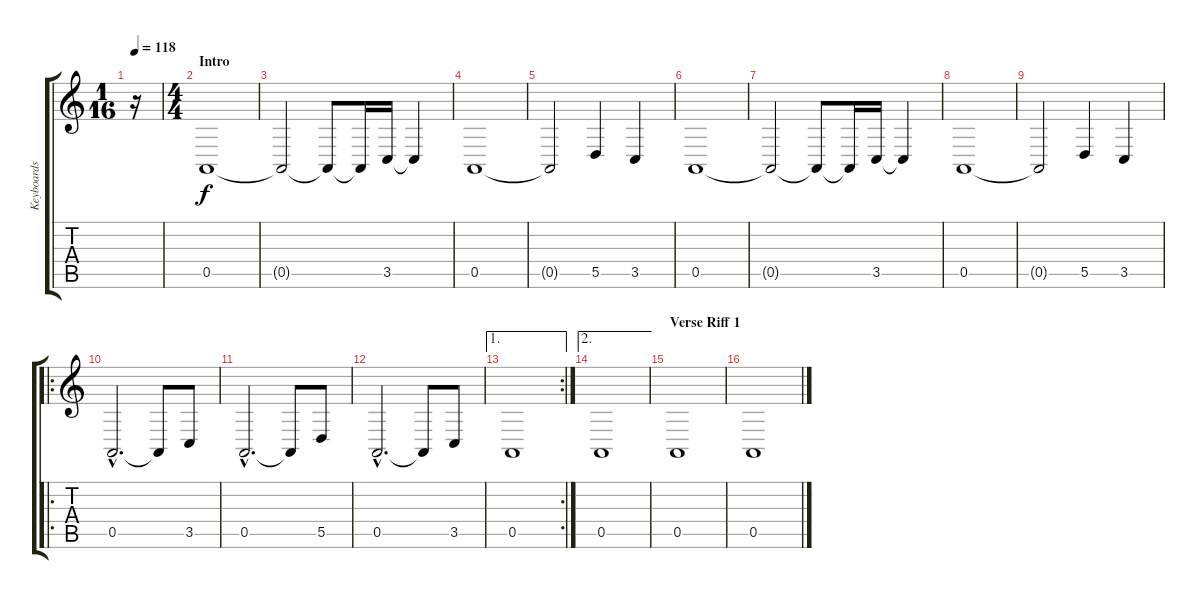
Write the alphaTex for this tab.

\track ("Keyboards" "Keyboards") {instrument stringensemble1}
\staff {score tabs}
\tuning (E4 B3 G3 D3 A2 E2) {hide}
\ts (1 16)
\tempo 118
\clef g2
\ks c
r.16{dy f instrument stringensemble1} |
\ts (4 4)
\section ("" "Intro")
0.5.1 |
0.5{t}.2 0.5{t}.8 0.5{t}.16 3.5.16 3.5{t}.4 |
0.5.1 |
0.5{t}.2 5.5.4 3.5.4 |
0.5.1 |
0.5{t}.2 0.5{t}.8 0.5{t}.16 3.5.16 3.5{t}.4 |
0.5.1 |
0.5{t}.2 5.5.4 3.5.4 |
\ro
0.5{hac}.2{d} 0.5{t}.8 3.5.8 |
0.5{hac}.2{d} 0.5{t}.8 5.5.8 |
0.5{hac}.2{d} 0.5{t}.8 3.5.8 |
\ae 1
\rc 2
0.5.1 |
\ae 2
0.5.1 |
\section ("" "Verse Riff 1")
0.5.1 |
0.5.1
